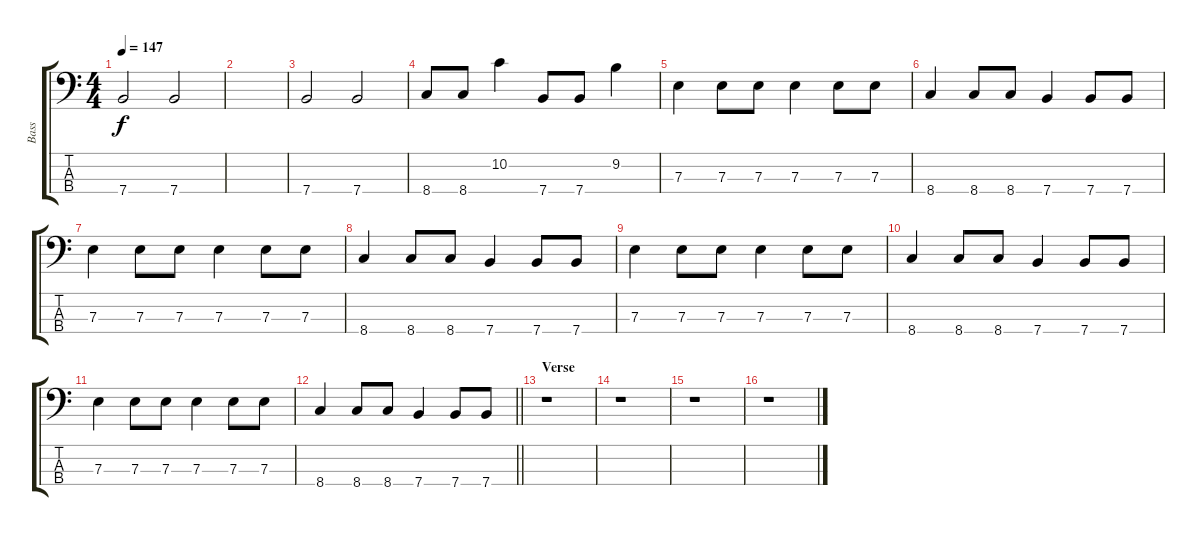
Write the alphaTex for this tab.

\track ("Bass" "Bass") {instrument electricbasspick}
\staff {score tabs}
\tuning (G2 D2 A1 E1) {hide}
\ts (4 4)
\tempo 147
\clef f4
\ks c
7.4.2{dy f} 7.4.2 |
|
7.4.2 7.4.2 |
8.4.8 8.4.8 10.2.4 7.4.8 7.4.8 9.2.4 |
7.3.4 7.3.8 7.3.8 7.3.4 7.3.8 7.3.8 |
8.4.4 8.4.8 8.4.8 7.4.4 7.4.8 7.4.8 |
7.3.4 7.3.8 7.3.8 7.3.4 7.3.8 7.3.8 |
8.4.4 8.4.8 8.4.8 7.4.4 7.4.8 7.4.8 |
7.3.4 7.3.8 7.3.8 7.3.4 7.3.8 7.3.8 |
8.4.4 8.4.8 8.4.8 7.4.4 7.4.8 7.4.8 |
7.3.4 7.3.8 7.3.8 7.3.4 7.3.8 7.3.8 |
\barLineRight lightlight
8.4.4 8.4.8 8.4.8 7.4.4 7.4.8 7.4.8 |
\section ("" "Verse")
r.1 |
r.1 |
r.1 |
r.1
